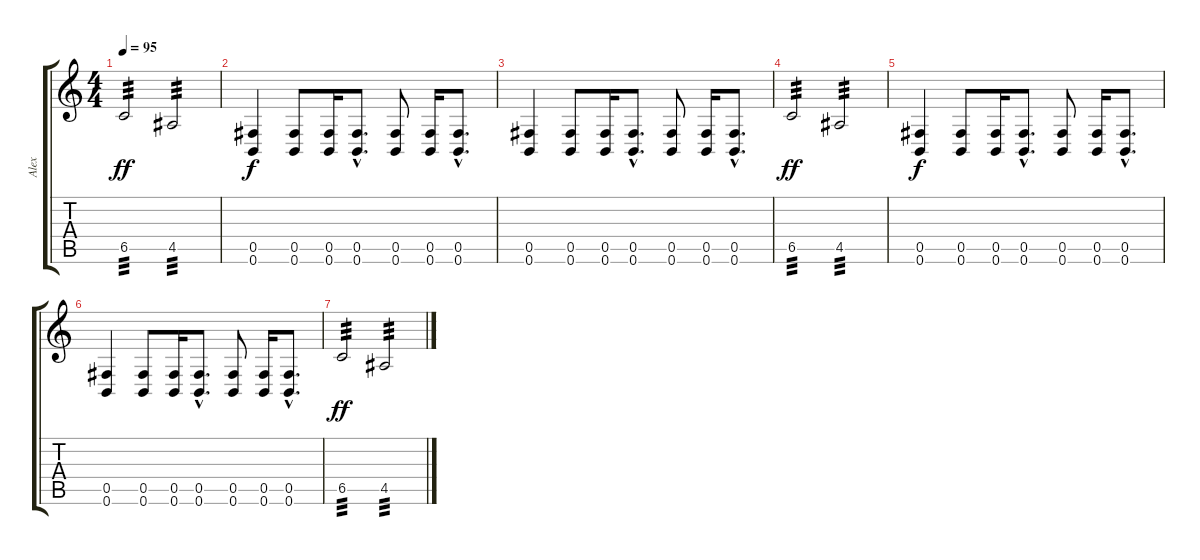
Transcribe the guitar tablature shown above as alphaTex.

\track ("Alex" "Alex") {instrument distortionguitar}
\staff {score tabs}
\tuning (Db4 Ab3 E3 B2 Gb2 B1) {hide}
\ts (4 4)
\tempo 95
\clef g2
\ks c
6.5.2{tp 3 dy ff} 4.5.2{tp 3} |
(0.5 0.6).4{dy f} (0.5 0.6).8 (0.5 0.6).16 (0.5{hac} 0.6{hac}).8{d} (0.5 0.6).8 (0.5 0.6).16 (0.5{hac} 0.6{hac}).8{d} |
(0.5 0.6).4 (0.5 0.6).8 (0.5 0.6).16 (0.5{hac} 0.6{hac}).8{d} (0.5 0.6).8 (0.5 0.6).16 (0.5{hac} 0.6{hac}).8{d} |
6.5.2{tp 3 dy ff} 4.5.2{tp 3} |
(0.5 0.6).4{dy f} (0.5 0.6).8 (0.5 0.6).16 (0.5{hac} 0.6{hac}).8{d} (0.5 0.6).8 (0.5 0.6).16 (0.5{hac} 0.6{hac}).8{d} |
(0.5 0.6).4 (0.5 0.6).8 (0.5 0.6).16 (0.5{hac} 0.6{hac}).8{d} (0.5 0.6).8 (0.5 0.6).16 (0.5{hac} 0.6{hac}).8{d} |
6.5.2{tp 3 dy ff} 4.5.2{tp 3}
